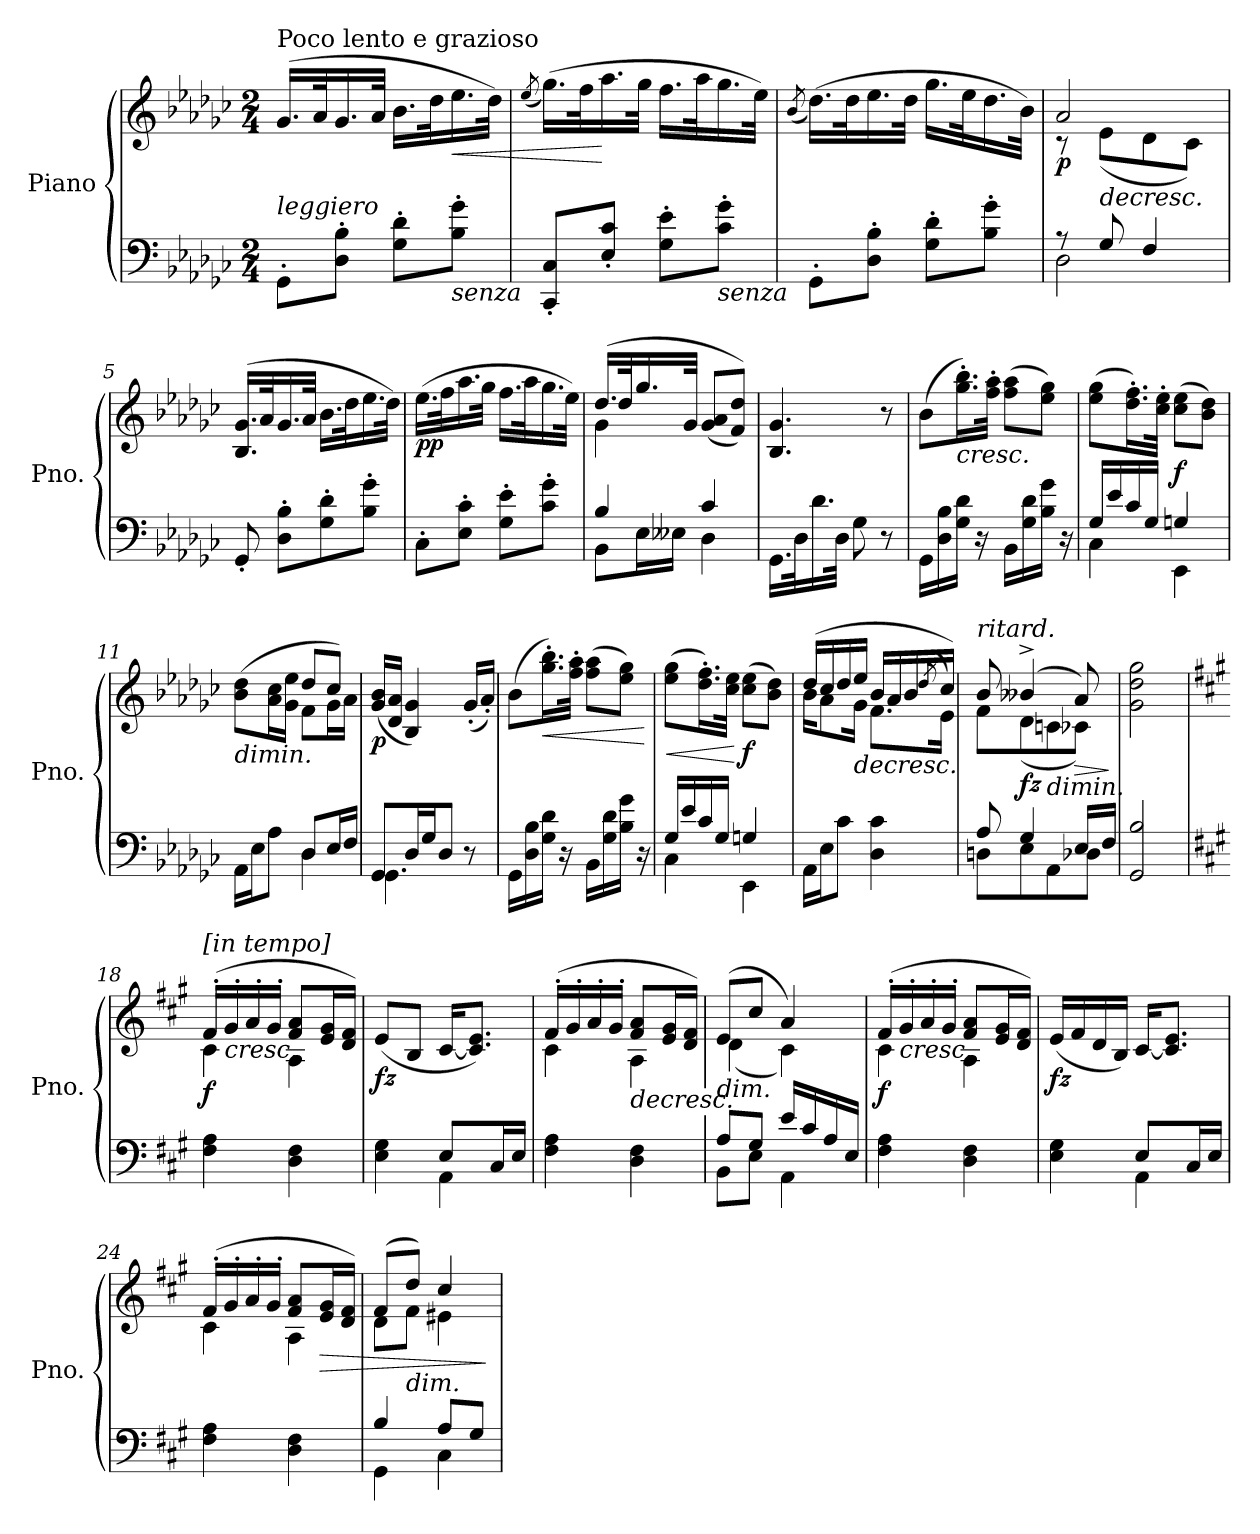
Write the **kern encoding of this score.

**kern	**kern	**dynam
*part1	*part1	*part1
*staff2	*staff1	*staff1/2
*I"Piano	*	*
*I'Pno.	*	*
*clefF4	*clefG2	*
*k[b-e-a-d-g-c-]	*k[b-e-a-d-g-c-]	*
*M2/4	*M2/4	*
*MM72	*MM72	*
=1	=1	=1
!	!LO:TX:a:t=Poco lento e grazioso	!
!LO:TX:a:i:t=leggiero	!	!
!	!	!LO:DY:b
!	!	!LO:DY:n=1:b
!	!	!LO:DY:n=2:b
8GG-'\L	(>16.g-/LL	other-dynamics pp other-dynamics
.	32a-/K	.
8D-\' 8B-\'J	16.g-/	.
.	32a-/JJk	.
8G-\' 8d-\'L	16.b-\LL	.
.	32dd-\K	.
!LO:TX:b:i:t=senza	!	!
!	!	!LO:HP:b
8B-\' 8g-\'J	16.ee-\	<
.	32dd-\JJk)	.
=2	=2	=2
.	(<8qee-/	.
8CC-/' 8C-/'L	(>16.gg-\LL)	.
.	32ff\K	.
8E-/' 8c-/'J	16.aa-\	[
.	32gg-\JJk	.
8G-\' 8e-\'L	16.ff\LL	.
.	32aa-\K	.
!LO:TX:b:i:t=senza	!	!
8c-\' 8g-\'J	16.gg-\	.
.	32ee-\JJk)	.
=3	=3	=3
.	(<8qb-/	.
8GG-'\L	(>16.dd-\LL)	.
.	32dd-\K	.
8D-\' 8B-\'J	16.ee-\	.
.	32dd-\JJk	.
8G-\' 8d-\'L	16.gg-\LL	.
.	32ee-\K	.
8B-\' 8g-\'J	16.dd-\	.
.	32b-\JJk)	.
=4	=4	=4
*^	*^	*
!	!	!	!	!LO:DY:b
8r	2D-\	2a-/	8r	p
!	!	!	!	!LO:HP:b
8G-/	.	.	(<8e-\L	>
4F/	.	.	8d-\	.
.	.	.	8c-\J)	.
*v	*v	*	*	*
=5	=5	=5	=5
!	!LO:TX:b:i:t=dimin.	!	!
*	*v	*v	*
8GG-'/	(>16.B-/ 16.g-/LL	.
.	32a-/K	.
8D-\' 8B-\'L	16.g-/	.
.	32a-/JJk	.
8G-\' 8d-\'	16.b-\LL	.
.	32dd-\K	.
8B-\' 8g-\'J	16.ee-\	.
.	32dd-\JJk)	.
=6	=6	=6
!	!	!LO:DY:b
8C-'\L	(>16.ee-\LL	pp
.	32ff\K	.
8E-\' 8c-\'J	16.aa-\	.
.	32gg-\JJk	.
8G-\' 8e-\'L	16.ff\LL	.
.	32aa-\K	.
8c-\' 8g-\'J	16.gg-\	.
.	32ee-\JJk)	.
=7	=7	=7
*^	*^	*
4B-/	8BB-\L	(>16.dd-/LL	4g-\	.
.	.	32dd-/K	.	.
.	16E-\L	16.gg-/	.	.
.	16E--X\JJ	.	.	.
.	.	32g-/JJk	.	.
4c-/	4D-\	(<8g-/ 8a-/L	4ryy	.
.	.	8f/ 8dd-/J))	.	.
*v	*v	*	*	*
*	*v	*v	*
=8	=8	=8
16.GG-\LL	4.B-/ 4.g-/	.
32D-\K	.	.
16.d-\	.	.
32D-\JJk	.	.
8G-\	.	.
8r	8r	.
=9	=9	=9
16GG-\LL	(>8b-\L	.
16D-\ 16B-\	.	.
!	!	!LO:HP:b
16G-\ 16d-\JJ	16.gg-\' 16.bb-\'L)	<
16r	.	.
.	32ff\' 32aa-\'JJk	.
16BB-\LL	(>8ff\ 8aa-\L	.
16G-\ 16d-\	.	.
16B-\ 16g-\JJ	8ee-\ 8gg-\J)	.
16r	.	.
=10	=10	=10
*^	*	*
16G-/LL	4C-\	(>8ee-\ 8gg-\L	.
16e-/	.	.	.
16c-/	.	16.dd-\' 16.ff\'L)	]
16G-/JJ	.	.	.
.	.	32cc-\' 32ee-\'JJk	.
!	!	!	!LO:DY:b
4Gn/	4EE-\	(>8cc-\ 8ee-\L	f
.	.	8b-\ 8dd-\J)	.
=11	=11	=11	=11
*	*	*^	*
!	!	!LO:TX:b:i:t=dimin.	!	!
16AA-\LL	4ryy	(>8b-\ 8dd-\L	4ryy	.
16E-\J	.	.	.	.
8A-\J	.	16a-\ 16cc-\L	.	.
.	.	16g-\ 16ee-\JJ	.	.
8D-/L	4D-\	8dd-/L	8f\L	.
16E-/L	.	8cc-/J)	16g-\L	.
16F/JJ	.	.	16a-\JJ	.
=12	=12	=12	=12	=12
!	!	!	!	!LO:DY:b
*	*	*v	*v	*
8GG-/L	4.GG-\	(<16g-/ 16b-/LL	p
.	.	16d-/ 16a-/JJ	.
16D-/L	.	4B-/ 4g-/)	.
16G-/J	.	.	.
8D-/J	.	.	.
8r	8ryy	(<16g-'/LL	.
.	.	16a-'/JJ)	.
*v	*v	*	*
=13	=13	=13
16GG-\LL	(>8b-\L	.
16D-\ 16B-\	.	.
!	!	!LO:HP:b
16G-\ 16d-\JJ	16.gg-\' 16.bb-\'L)	<
16r	.	.
.	32ff\' 32aa-\'JJk	.
16BB-\LL	(>8ff\ 8aa-\L	.
16G-\ 16d-\	.	.
16B-\ 16g-\JJ	8ee-\ 8gg-\J)	.
16r	.	.
.	.	[
=14	=14	=14
*^	*	*
!	!	!	!LO:HP:b
16G-/LL	4C-\	(>8ee-\ 8gg-\L	<
16e-/	.	.	.
16c-/	.	16.dd-\' 16.ff\'L)	.
16G-/JJ	.	.	.
.	.	32cc-\ 32ee-\JJk	.
!	!	!	!LO:DY:n=1:b
4Gn/	4EE-\	(>8cc-\ 8ee-\L	[ f
.	.	8b-\ 8dd-\J)	.
*v	*v	*	*
=15	=15	=15
*	*^	*
16AA-\LL	(>16dd-/LL	16b-\KL	.
16E-\J	16cc-/	8a-\	.
8c-\J	16dd-/	.	.
!	!	!	!LO:HP:b
.	16ee-/JJ	16g-\Jk	>
4D-\ 4c-\	16b-/LL	8.f\L	.
.	16a-/	.	.
.	16b-/	.	.
.	(<8qdd-/	.	.
.	16cc-/JJ))	16e-\Jk	.
*	*v	*v	*
.	.	[
=16	=16	=16
*^	*^	*
!	!	!LO:TX:a:i:t=ritard.	!	!
8A-/	8Dn\L	8b-/	8f\L	.
!	!	!	!	!LO:DY:b
4G-/	8E-\	(>4b--X^/	(<8d-\	fz
!	!	!	!LO:TX:b:i:t=dimin.	!
.	8AA-\	.	8cn\	.
!	!	!	!	!LO:HP:b
16E-/LL	8D-X\J	8a-/)	8c-X\J)	>
16F/JJ	.	.	.	.
*v	*v	*	*	*
*	*v	*v	*
.	.	]
=17	=17	=17
2GG-/ 2B-/	2g-\ 2dd-\ 2gg-\	.
=18	=18	=18
*k[f#c#g#]	*k[f#c#g#]	*
*	*^	*
!	!LO:TX:a:i:t=[in tempo]	!	!
!	!	!	!LO:DY:b
4F#\ 4A\	(>16f#'/LL	4c#\	f
!	!	!	!LO:HP:b
.	16g#'/	.	<
.	16a'/	.	.
.	16g#'/JJ	.	.
4D\ 4F#\	8f#/ 8a/L	4A\	.
.	16e/ 16g#/L	.	.
.	16d/ 16f#/JJ)	.	.
*	*v	*v	*
.	.	]
=19	=19	=19
*^	*	*
!	!	!	!LO:DY:b
4E\ 4G#\	4ryy	(>8e/L	fz
.	.	8B/J	.
8E/L	4AA\	[16c#/KL	.
.	.	8.c#/] 8.e/J)	.
16C#/L	.	.	.
16E/JJ	.	.	.
*v	*v	*	*
=20	=20	=20
*	*^	*
4F#\ 4A\	(>16f#'/LL	4c#\	.
.	16g#'/	.	.
.	16a'/	.	.
.	16g#'/JJ	.	.
!	!	!	!LO:HP:b
4D\ 4F#\	8f#/ 8a/L	4A\	>
.	16e/ 16g#/L	.	.
.	16d/ 16f#/JJ)	.	.
=21	=21	=21	=21
*^	*	*	*
!	!	!LO:TX:b:i:t=dim.	!	!
8A/L	8BB\L	(>8e/L	(<4d\	.
8G#/J	8E\J	8cc#/J	.	.
16e/LL	4AA\	4a/)	4c#\)	[
16c#/	.	.	.	.
16A/	.	.	.	.
16E/JJ	.	.	.	.
*v	*v	*	*	*
=22	=22	=22	=22
!	!	!	!LO:DY:b
4F#\ 4A\	(>16f#'/LL	4c#\	f
!	!	!	!LO:HP:b
.	16g#'/	.	<
.	16a'/	.	.
.	16g#'/JJ	.	.
4D\ 4F#\	8f#/ 8a/L	4A\	.
.	16e/ 16g#/L	.	.
.	16d/ 16f#/JJ)	.	.
*	*v	*v	*
.	.	]
=23	=23	=23
*^	*	*
!	!	!	!LO:DY:b
4E\ 4G#\	4ryy	(<16e/LL	fz
.	.	16f#/	.
.	.	16d/	.
.	.	16B/JJ)	.
8E/L	4AA\	[16c#/KL	.
.	.	8.c#/] 8.e/J	.
16C#/L	.	.	.
16E/JJ	.	.	.
*v	*v	*	*
=24	=24	=24
*	*^	*
4F#\ 4A\	(>16f#'/LL	4c#\	.
.	16g#'/	.	.
.	16a'/	.	.
.	16g#'/JJ	.	.
4D\ 4F#\	8f#/ 8a/L	4A\	.
!	!	!	!LO:HP:b
.	16e/ 16g#/L	.	>
.	16d/ 16f#/JJ)	.	.
*	*v	*v	*
.	.	[
=25	=25	=25
*^	*^	*
4B/	4GG#\	(>8f#/L	8d\L	.
!	!	!LO:TX:b:i:t=dim.	!	!
.	.	8dd/J)	8f#\J	.
8A/L	4C#\	4cc#/	4e#X\	.
8G#/J	.	.	.	.
*v	*v	*	*	*
*	*v	*v	*
.	.	]
=	=	=
*-	*-	*-
